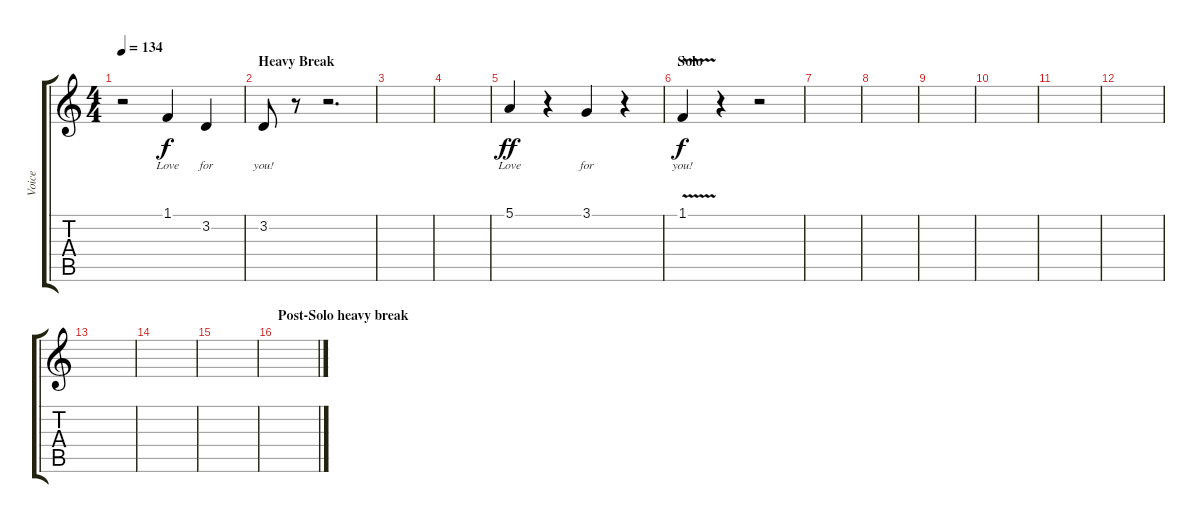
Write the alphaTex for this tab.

\track ("Voice" "Voice") {instrument clarinet}
\staff {score tabs}
\tuning (E4 B3 G3 D3 A2 E2) {hide}
\ts (4 4)
\tempo 134
\clef g2
\ks c
r.2{dy f} 1.1.4{lyrics (0 "Love") lyrics (1 "") lyrics (2 "") lyrics (3 "") lyrics (4 "")} 3.2.4{lyrics (0 "for") lyrics (1 "") lyrics (2 "") lyrics (3 "") lyrics (4 "")} |
\section ("" "Heavy Break")
3.2.8{lyrics (0 "you!") lyrics (1 "") lyrics (2 "") lyrics (3 "") lyrics (4 "")} r.8 r.2{d} |
|
|
5.1.4{lyrics (0 "Love") lyrics (1 "") lyrics (2 "") lyrics (3 "") lyrics (4 "") dy ff} r.4 3.1.4{lyrics (0 "for") lyrics (1 "") lyrics (2 "") lyrics (3 "") lyrics (4 "")} r.4 |
\section ("" "Solo")
1.1{v}.4{lyrics (0 "you!") lyrics (1 "") lyrics (2 "") lyrics (3 "") lyrics (4 "") dy f} r.4 r.2 |
|
|
|
|
|
|
|
|
|
\section ("" "Post-Solo heavy break")
